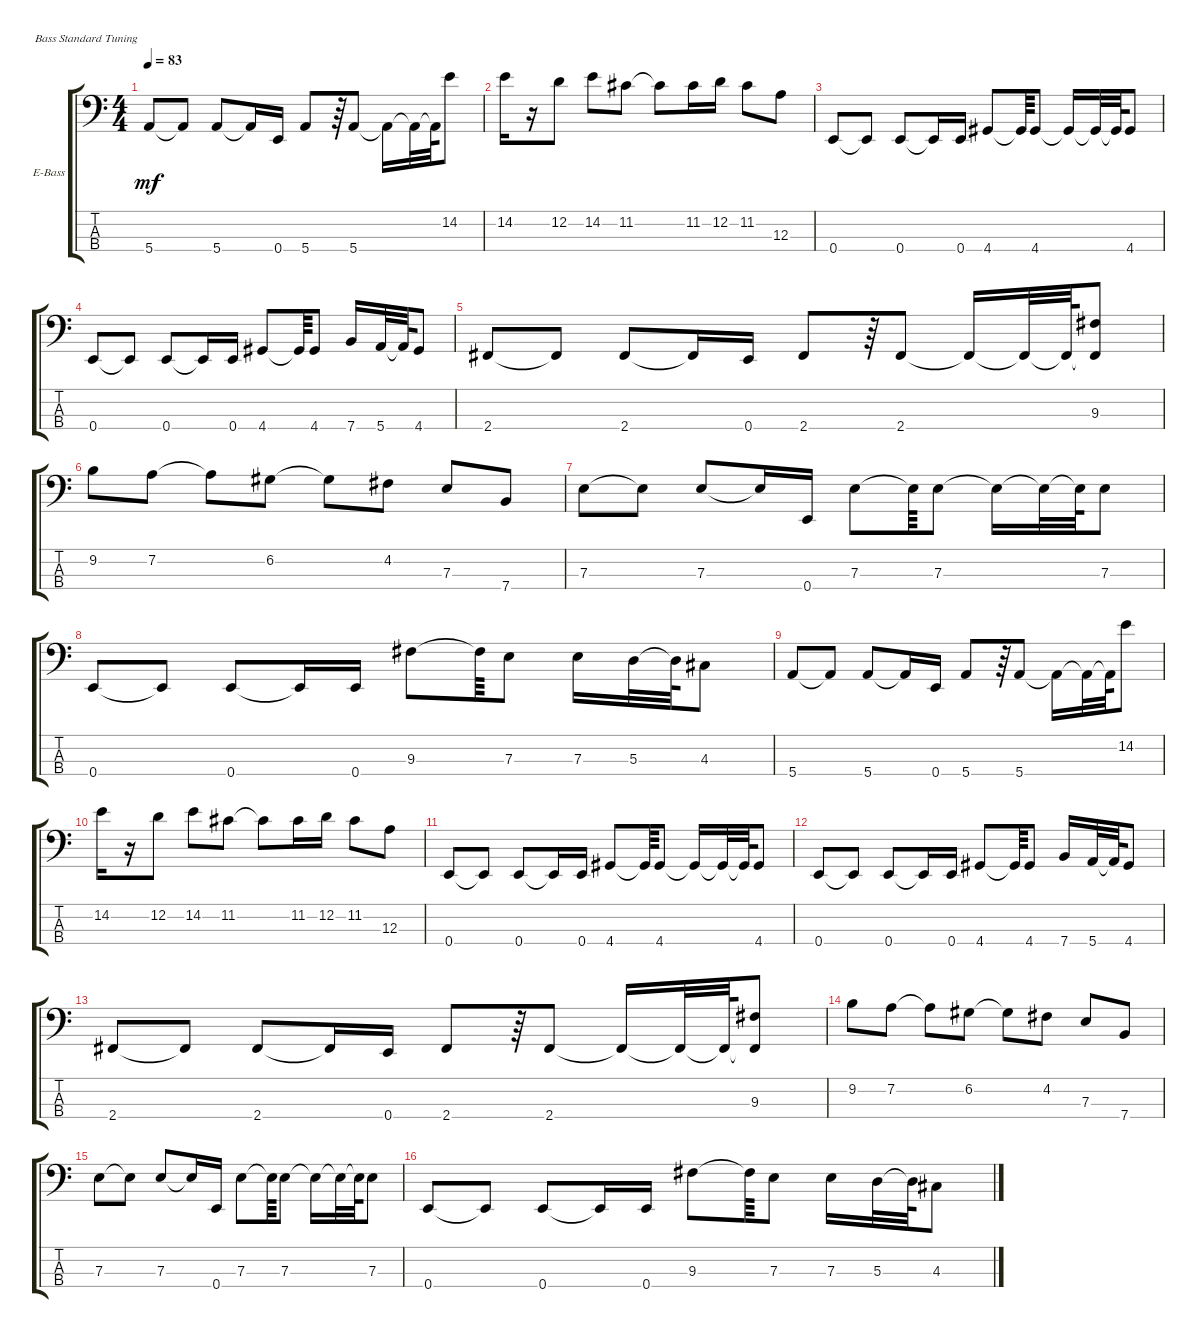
\defaultSystemsLayout 4
\bracketExtendMode groupsimilarinstruments
\firstSystemTrackNameOrientation horizontal
\otherSystemsTrackNameOrientation horizontal
\track ("Lanlan" "E-Bass") {instrument electricbassfinger}
\staff {score tabs}
\tuning (G2 D2 A1 E1)
\ts (4 4)
\tempo 83
\clef f4
\ks c
5.4.8{dy mf} 5.4{t}.8 5.4.8 5.4{t}.16 0.4.16 5.4.8 r.64 5.4.8 5.4{t}.16 5.4{t}.32 5.4{t}.64 14.2.8 |
14.2.16 r.16 12.2.8 14.2.8 11.2.8 11.2{t}.8 11.2.16 12.2.16 11.2.8 12.3.8 |
0.4.8 0.4{t}.8 0.4.8 0.4{t}.16 0.4.16 4.4.8 4.4{t}.64 4.4.8 4.4{t}.16 4.4{t}.32 4.4{t}.64 4.4.8 |
0.4.8 0.4{t}.8 0.4.8 0.4{t}.16 0.4.16 4.4.8 4.4{t}.64 4.4.8 7.4.16 5.4.32 5.4{t}.64 4.4.8 |
2.4.8 2.4{t}.8 2.4.8 2.4{t}.16 0.4.16 2.4.8 r.64 2.4.8 2.4{t}.16 2.4{t}.32 2.4{t}.64 (2.4{t} 9.3).8 |
9.2.8 7.2.8 7.2{t}.8 6.2.8 6.2{t}.8 4.2.8 7.3.8 7.4.8 |
7.3.8 7.3{t}.8 7.3.8 7.3{t}.16 0.4.16 7.3.8 7.3{t}.64 7.3.8 7.3{t}.16 7.3{t}.32 7.3{t}.64 7.3.8 |
0.4.8 0.4{t}.8 0.4.8 0.4{t}.16 0.4.16 9.3.8 9.3{t}.64 7.3.8 7.3.16 5.3.32 5.3{t}.64 4.3.8 |
5.4.8 5.4{t}.8 5.4.8 5.4{t}.16 0.4.16 5.4.8 r.64 5.4.8 5.4{t}.16 5.4{t}.32 5.4{t}.64 14.2.8 |
14.2.16 r.16 12.2.8 14.2.8 11.2.8 11.2{t}.8 11.2.16 12.2.16 11.2.8 12.3.8 |
0.4.8 0.4{t}.8 0.4.8 0.4{t}.16 0.4.16 4.4.8 4.4{t}.64 4.4.8 4.4{t}.16 4.4{t}.32 4.4{t}.64 4.4.8 |
0.4.8 0.4{t}.8 0.4.8 0.4{t}.16 0.4.16 4.4.8 4.4{t}.64 4.4.8 7.4.16 5.4.32 5.4{t}.64 4.4.8 |
2.4.8 2.4{t}.8 2.4.8 2.4{t}.16 0.4.16 2.4.8 r.64 2.4.8 2.4{t}.16 2.4{t}.32 2.4{t}.64 (2.4{t} 9.3).8 |
9.2.8 7.2.8 7.2{t}.8 6.2.8 6.2{t}.8 4.2.8 7.3.8 7.4.8 |
7.3.8 7.3{t}.8 7.3.8 7.3{t}.16 0.4.16 7.3.8 7.3{t}.64 7.3.8 7.3{t}.16 7.3{t}.32 7.3{t}.64 7.3.8 |
0.4.8 0.4{t}.8 0.4.8 0.4{t}.16 0.4.16 9.3.8 9.3{t}.64 7.3.8 7.3.16 5.3.32 5.3{t}.64 4.3.8
